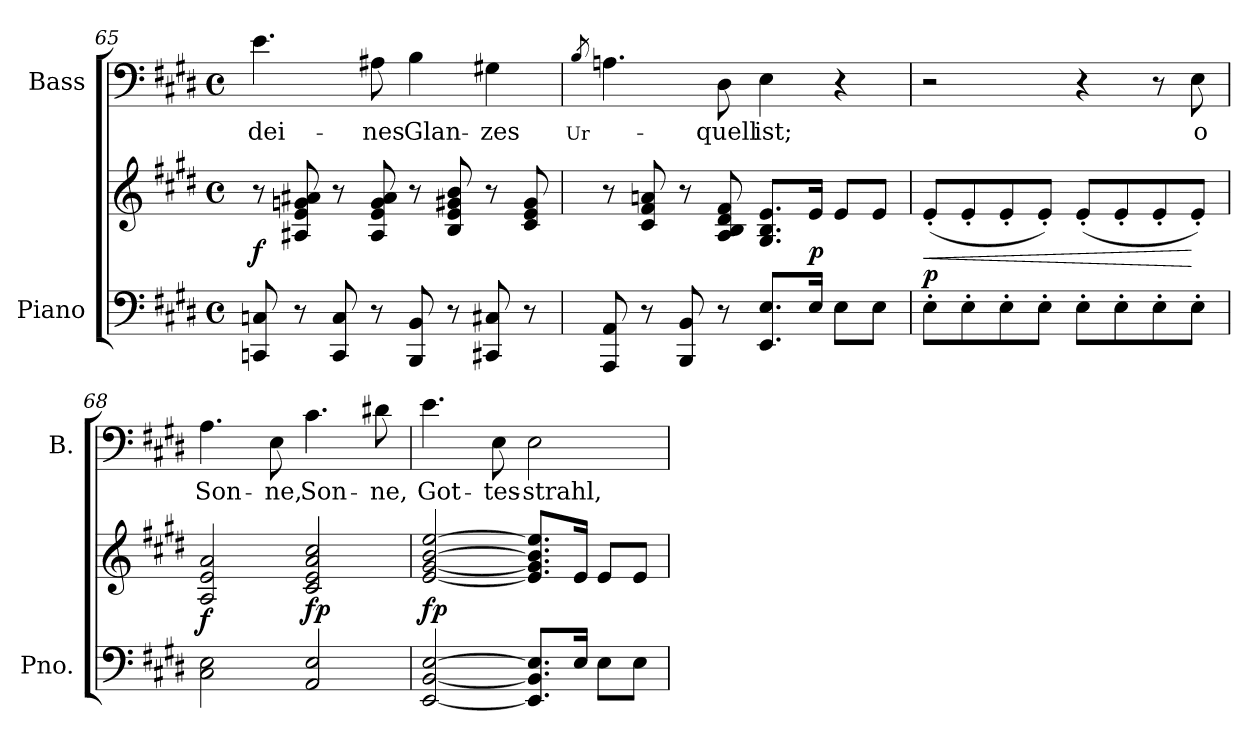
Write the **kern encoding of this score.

**kern	**kern	**dynam	**kern	**text
*part2	*part2	*part2	*part1	*part1
*staff3	*staff2	*staff2/3	*staff1	*staff1
*I"Piano	*	*	*I"Bass	*
*I'Pno.	*	*	*I'B.	*
*clefF4	*clefG2	*	*clefF4	*
*k[f#c#g#d#]	*k[f#c#g#d#]	*	*k[f#c#g#d#]	*
*E:	*E:	*	*E:	*
*M4/4	*M4/4	*	*M4/4	*
*met(c)	*met(c)	*	*met(c)	*
=65	=65	=65	=65	=65
!	!	!	!	!LO:LY:b:color=#000000
8CCni/ 8Cni	8r	f	4.ei\	dei-
8r	8A#Xi/ 8ei 8gni 8a#Xi	.	.	.
8CCi/ 8Ci	8r	.	.	.
!	!	!	!	!LO:LY:b:color=#000000
8r	8A#i/ 8ei 8gi 8a#i	.	8A#Xi\	-nes
!	!	!	!	!LO:LY:b:color=#000000
8BBBi/ 8BBi	8r	.	4Bi\	Glan-
8r	8Bi/ 8ei 8g#Xi 8bi	.	.	.
!	!	!	!	!LO:LY:b:color=#000000
8CC#Xi/ 8C#Xi	8r	.	4G#Xi\	-zes
8r	8c#i/ 8ei 8g#i	.	.	.
=66	=66	=66	=66	=66
!	!	!	!	!LO:LY:b:color=#000000
.	.	.	8qBi/	Ur-
8AAAi/ 8AAi	8r	.	4.Ani\	.
8r	8c#i/ 8f#i 8ani	.	.	.
8BBBi/ 8BBi	8r	.	.	.
!	!	!	!	!LO:LY:b:color=#000000
8r	8Ai/ 8Bi 8d#i 8f#i	.	8D#i\	-quell
!	!	!	!	!LO:LY:b:color=#000000
8.EEi/ 8.EiL	8.G#i/ 8.Bi 8.eiL	.	4Ei\	ist;
16Ei/Jk	16ei/Jk	p	.	.
8Ei\L	8ei/L	.	4r	.
8Ei\J	8ei/J	.	.	.
=67	=67	=67	=67	=67
!	!	!LO:HP:b	!	!
8E'i\L	(8e'i/L	< p	2r	.
8E'i\	8e'i/	.	.	.
8E'i\	8e'i/	.	.	.
8E'i\J	8e'i/J)	.	.	.
8E'i\L	(8e'i/L	.	4r	.
8E'i\	8e'i/	.	.	.
8E'i\	8e'i/	.	8r	.
!	!	!	!	!LO:LY:b:color=#000000
8E'i\J	8e'i/J)	[	8Ei\	o
!!LO:PB:g=z
=68	=68	=68	=68	=68
!	!	!	!	!LO:LY:b:color=#000000
2C#i\ 2Ei	2Ai/ 2ei 2ai	f	4.Ai\	Son-
!	!	!	!	!LO:LY:b:color=#000000
.	.	.	8Ei\	-ne,
!	!	!	!	!LO:LY:b:color=#000000
2AAi/ 2Ei	2c#i/ 2ei 2ai 2cc#i	fp	4.c#i\	Son-
!	!	!	!	!LO:LY:b:color=#000000
.	.	.	8d#Xi\	-ne,
=69	=69	=69	=69	=69
!	!	!	!	!LO:LY:b:color=#000000
[<2EEi/ [<2BBi [>2Ei	[<2ei/ [<2g#i [>2bi [>2eei	fp	4.ei\	Got-
!	!	!	!	!LO:LY:b:color=#000000
.	.	.	8Ei\	-tes-
!	!	!	!	!LO:LY:b:color=#000000
8.EEi/] 8.BBi] 8.Ei]L	8.ei/] 8.g#i] 8.bi] 8.eei]L	.	2Ei\	-strahl,
16Ei/Jk	16ei/Jk	.	.	.
8Ei\L	8ei/L	.	.	.
8Ei\J	8ei/J	.	.	.
=	=	=	=	=
*-	*-	*-	*-	*-
